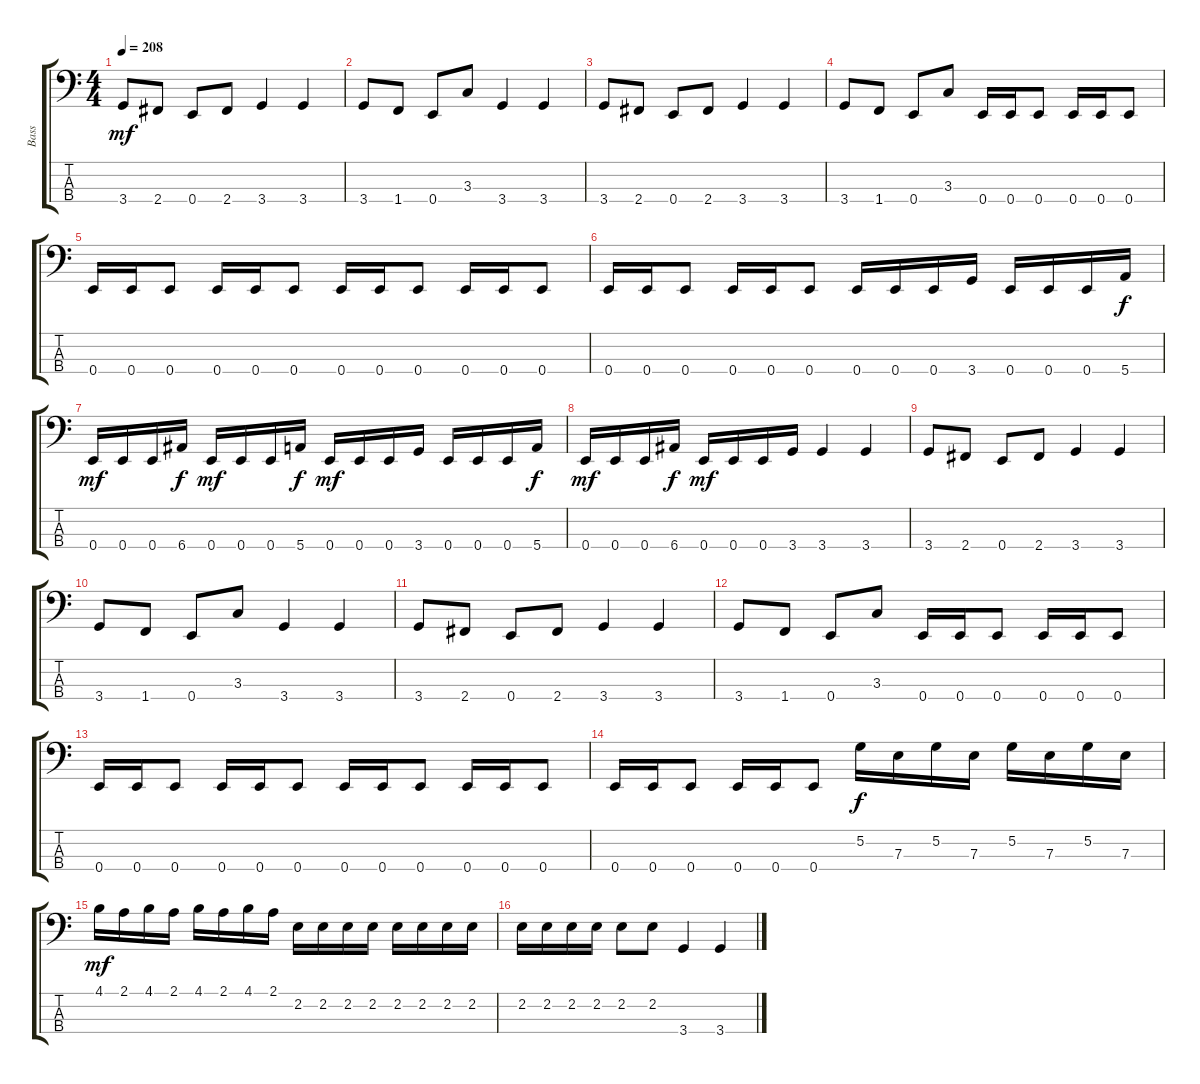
\track ("Bass" "Bass") {instrument electricbassfinger}
\staff {score tabs}
\tuning (G2 D2 A1 E1) {hide}
\ts (4 4)
\tempo 208
\clef f4
\ks c
3.4.8{dy mf} 2.4.8 0.4.8 2.4.8 3.4.4 3.4.4 |
3.4.8 1.4.8 0.4.8 3.3.8 3.4.4 3.4.4 |
3.4.8 2.4.8 0.4.8 2.4.8 3.4.4 3.4.4 |
3.4.8 1.4.8 0.4.8 3.3.8 0.4.16 0.4.16 0.4.8 0.4.16 0.4.16 0.4.8 |
0.4.16 0.4.16 0.4.8 0.4.16 0.4.16 0.4.8 0.4.16 0.4.16 0.4.8 0.4.16 0.4.16 0.4.8 |
0.4.16 0.4.16 0.4.8 0.4.16 0.4.16 0.4.8 0.4.16 0.4.16 0.4.16 3.4.16 0.4.16 0.4.16 0.4.16 5.4.16{dy f} |
0.4.16{dy mf} 0.4.16 0.4.16 6.4.16{dy f} 0.4.16{dy mf} 0.4.16 0.4.16 5.4.16{dy f} 0.4.16{dy mf} 0.4.16 0.4.16 3.4.16 0.4.16 0.4.16 0.4.16 5.4.16{dy f} |
0.4.16{dy mf} 0.4.16 0.4.16 6.4.16{dy f} 0.4.16{dy mf} 0.4.16 0.4.16 3.4.16 3.4.4 3.4.4 |
3.4.8 2.4.8 0.4.8 2.4.8 3.4.4 3.4.4 |
3.4.8 1.4.8 0.4.8 3.3.8 3.4.4 3.4.4 |
3.4.8 2.4.8 0.4.8 2.4.8 3.4.4 3.4.4 |
3.4.8 1.4.8 0.4.8 3.3.8 0.4.16 0.4.16 0.4.8 0.4.16 0.4.16 0.4.8 |
0.4.16 0.4.16 0.4.8 0.4.16 0.4.16 0.4.8 0.4.16 0.4.16 0.4.8 0.4.16 0.4.16 0.4.8 |
0.4.16 0.4.16 0.4.8 0.4.16 0.4.16 0.4.8 5.2.16{dy f} 7.3.16 5.2.16 7.3.16 5.2.16 7.3.16 5.2.16 7.3.16 |
4.1.16{dy mf} 2.1.16 4.1.16 2.1.16 4.1.16 2.1.16 4.1.16 2.1.16 2.2.16 2.2.16 2.2.16 2.2.16 2.2.16 2.2.16 2.2.16 2.2.16 |
2.2.16 2.2.16 2.2.16 2.2.16 2.2.8 2.2.8 3.4.4 3.4.4
